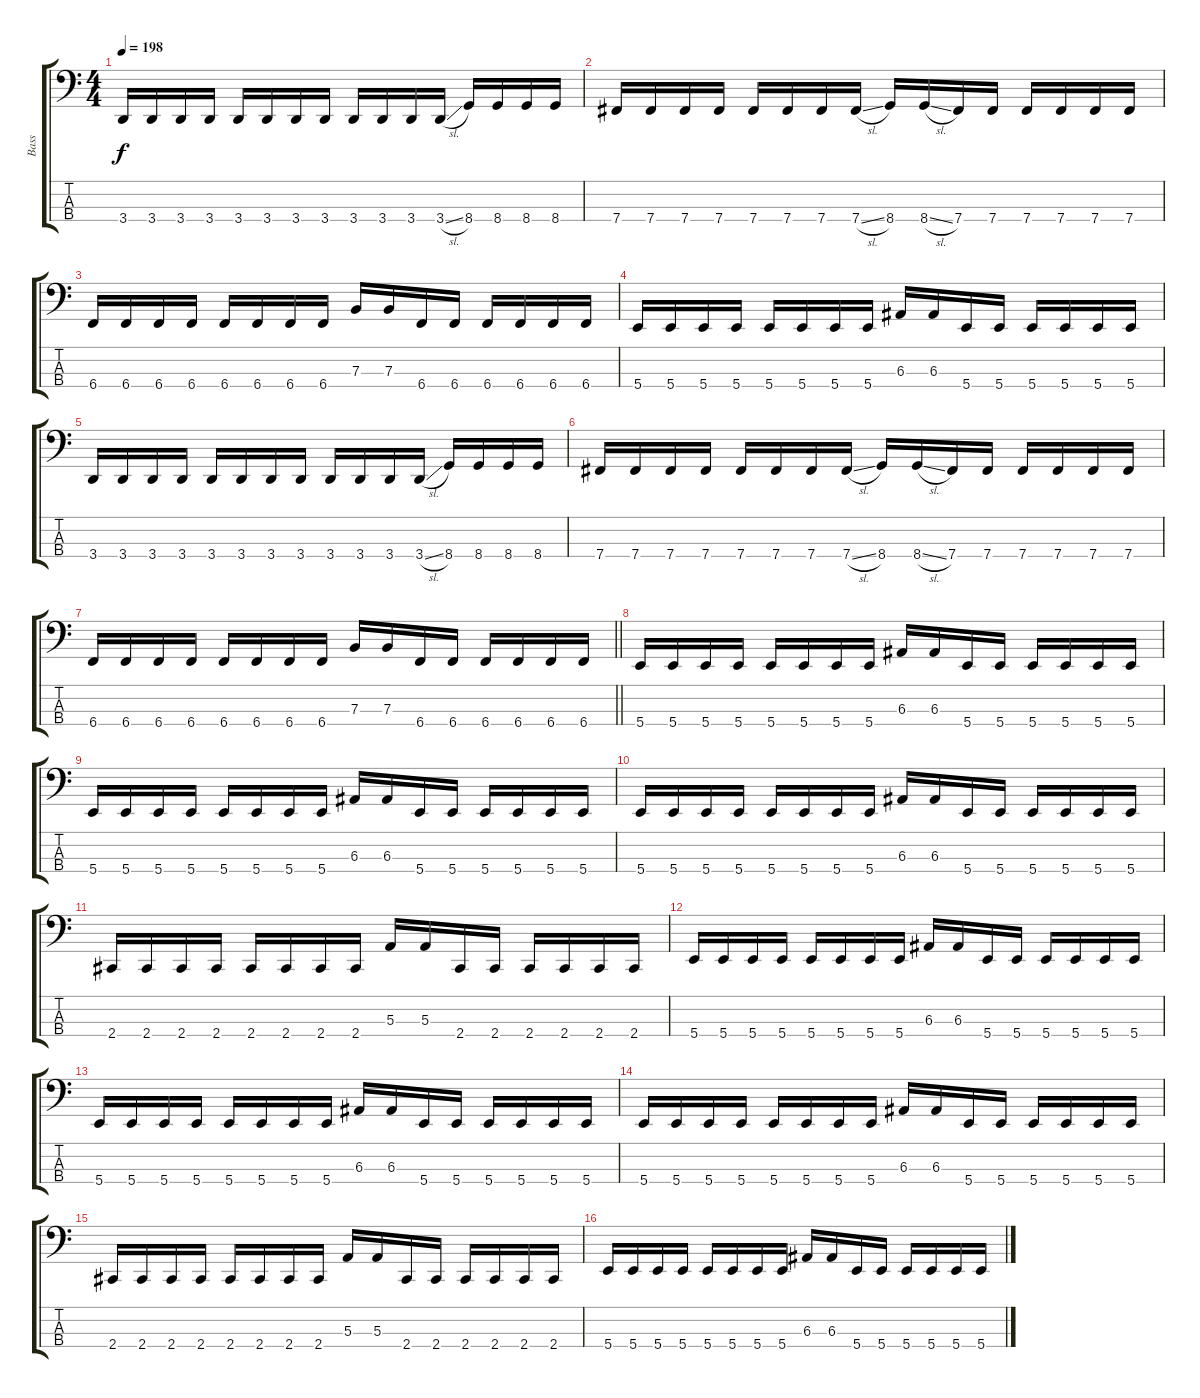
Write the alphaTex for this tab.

\track ("Bass" "Bass") {instrument electricbassfinger}
\staff {score tabs}
\tuning (D2 A1 E1 B0) {hide}
\ts (4 4)
\tempo 198
\clef f4
\ks c
3.4.16{dy f} 3.4.16 3.4.16 3.4.16 3.4.16 3.4.16 3.4.16 3.4.16 3.4.16 3.4.16 3.4.16 3.4{sl}.16 8.4.16 8.4.16 8.4.16 8.4.16 |
7.4.16 7.4.16 7.4.16 7.4.16 7.4.16 7.4.16 7.4.16 7.4{sl}.16 8.4.16 8.4{sl}.16 7.4.16 7.4.16 7.4.16 7.4.16 7.4.16 7.4.16 |
6.4.16 6.4.16 6.4.16 6.4.16 6.4.16 6.4.16 6.4.16 6.4.16 7.3.16 7.3.16 6.4.16 6.4.16 6.4.16 6.4.16 6.4.16 6.4.16 |
5.4.16 5.4.16 5.4.16 5.4.16 5.4.16 5.4.16 5.4.16 5.4.16 6.3.16 6.3.16 5.4.16 5.4.16 5.4.16 5.4.16 5.4.16 5.4.16 |
3.4.16 3.4.16 3.4.16 3.4.16 3.4.16 3.4.16 3.4.16 3.4.16 3.4.16 3.4.16 3.4.16 3.4{sl}.16 8.4.16 8.4.16 8.4.16 8.4.16 |
7.4.16 7.4.16 7.4.16 7.4.16 7.4.16 7.4.16 7.4.16 7.4{sl}.16 8.4.16 8.4{sl}.16 7.4.16 7.4.16 7.4.16 7.4.16 7.4.16 7.4.16 |
\barLineRight lightlight
6.4.16 6.4.16 6.4.16 6.4.16 6.4.16 6.4.16 6.4.16 6.4.16 7.3.16 7.3.16 6.4.16 6.4.16 6.4.16 6.4.16 6.4.16 6.4.16 |
\section ("" "")
5.4.16 5.4.16 5.4.16 5.4.16 5.4.16 5.4.16 5.4.16 5.4.16 6.3.16 6.3.16 5.4.16 5.4.16 5.4.16 5.4.16 5.4.16 5.4.16 |
5.4.16 5.4.16 5.4.16 5.4.16 5.4.16 5.4.16 5.4.16 5.4.16 6.3.16 6.3.16 5.4.16 5.4.16 5.4.16 5.4.16 5.4.16 5.4.16 |
5.4.16 5.4.16 5.4.16 5.4.16 5.4.16 5.4.16 5.4.16 5.4.16 6.3.16 6.3.16 5.4.16 5.4.16 5.4.16 5.4.16 5.4.16 5.4.16 |
2.4.16 2.4.16 2.4.16 2.4.16 2.4.16 2.4.16 2.4.16 2.4.16 5.3.16 5.3.16 2.4.16 2.4.16 2.4.16 2.4.16 2.4.16 2.4.16 |
5.4.16 5.4.16 5.4.16 5.4.16 5.4.16 5.4.16 5.4.16 5.4.16 6.3.16 6.3.16 5.4.16 5.4.16 5.4.16 5.4.16 5.4.16 5.4.16 |
5.4.16 5.4.16 5.4.16 5.4.16 5.4.16 5.4.16 5.4.16 5.4.16 6.3.16 6.3.16 5.4.16 5.4.16 5.4.16 5.4.16 5.4.16 5.4.16 |
5.4.16 5.4.16 5.4.16 5.4.16 5.4.16 5.4.16 5.4.16 5.4.16 6.3.16 6.3.16 5.4.16 5.4.16 5.4.16 5.4.16 5.4.16 5.4.16 |
2.4.16 2.4.16 2.4.16 2.4.16 2.4.16 2.4.16 2.4.16 2.4.16 5.3.16 5.3.16 2.4.16 2.4.16 2.4.16 2.4.16 2.4.16 2.4.16 |
5.4.16 5.4.16 5.4.16 5.4.16 5.4.16 5.4.16 5.4.16 5.4.16 6.3.16 6.3.16 5.4.16 5.4.16 5.4.16 5.4.16 5.4.16 5.4.16
